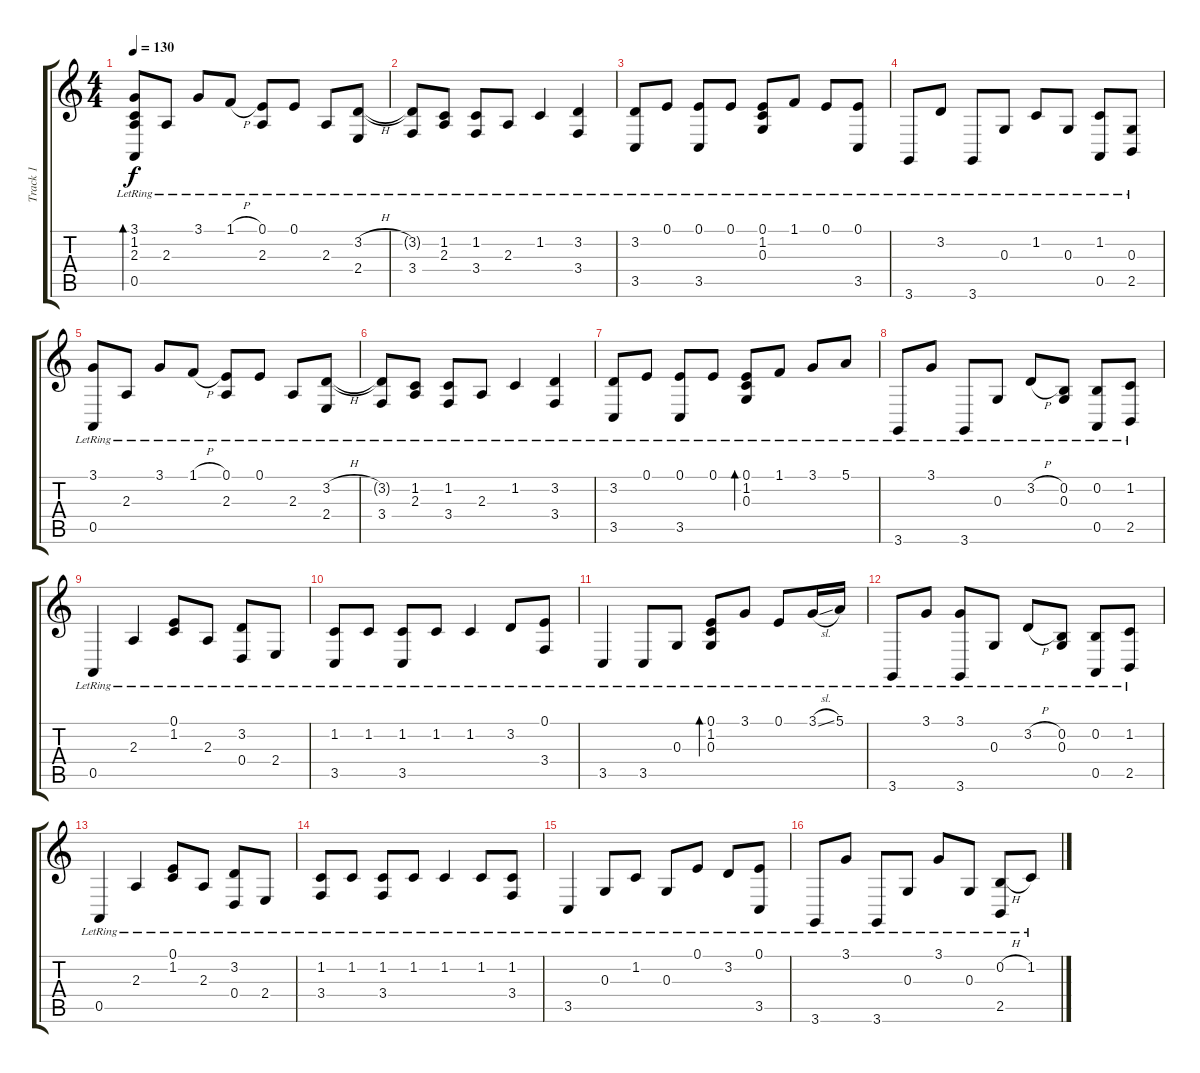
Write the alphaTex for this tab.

\track ("Track 1" "Track 1") {instrument acousticgrandpiano}
\staff {score tabs}
\tuning (E4 B3 G3 D3 A2 E2) {hide}
\ts (4 4)
\tempo 130
\clef g2
\ks c
(3.1{lr} 1.2{lr} 2.3{lr} 0.5{lr}).8{bd 60 dy f} 2.3{lr}.8 3.1{lr}.8 1.1{h lr}.8 (0.1{lr} 2.3{lr}).8 0.1{lr}.8 2.3{lr}.8 (3.2{h lr} 2.4{lr}).8 |
(3.2{t} 3.4{lr}).8 (1.2{lr} 2.3{lr}).8 (1.2{lr} 3.4{lr}).8 2.3{lr}.8 1.2{lr}.4 (3.2{lr} 3.4{lr}).4 |
(3.2{lr} 3.5{lr}).8 0.1{lr}.8 (0.1{lr} 3.5{lr}).8 0.1{lr}.8 (0.1{lr} 1.2{lr} 0.3{lr}).8 1.1{lr}.8 0.1{lr}.8 (0.1{lr} 3.5{lr}).8 |
3.6{lr}.8 3.2{lr}.8 3.6{lr}.8 0.3{lr}.8 1.2{lr}.8 0.3{lr}.8 (1.2{lr} 0.5{lr}).8 (0.3{lr} 2.5{lr}).8 |
(3.1{lr} 0.5{lr}).8 2.3{lr}.8 3.1{lr}.8 1.1{h lr}.8 (0.1{lr} 2.3{lr}).8 0.1{lr}.8 2.3{lr}.8 (3.2{h lr} 2.4{lr}).8 |
(3.2{t} 3.4{lr}).8 (1.2{lr} 2.3{lr}).8 (1.2{lr} 3.4{lr}).8 2.3{lr}.8 1.2{lr}.4 (3.2{lr} 3.4{lr}).4 |
(3.2{lr} 3.5{lr}).8 0.1{lr}.8 (0.1{lr} 3.5{lr}).8 0.1{lr}.8 (0.1{lr} 1.2{lr} 0.3{lr}).8{bd 60} 1.1{lr}.8 3.1{lr}.8 5.1{lr}.8 |
3.6{lr}.8 3.1{lr}.8 3.6{lr}.8 0.3{lr}.8 3.2{h lr}.8 (0.2{lr} 0.3{lr}).8 (0.2{lr} 0.5{lr}).8 (1.2{lr} 2.5{lr}).8 |
0.5{lr}.4 2.3{lr}.4 (0.1{lr} 1.2{lr}).8 2.3{lr}.8 (3.2{lr} 0.4{lr}).8 2.4{lr}.8 |
(1.2{lr} 3.5{lr}).8 1.2{lr}.8 (1.2{lr} 3.5{lr}).8 1.2{lr}.8 1.2{lr}.4 3.2{lr}.8 (0.1{lr} 3.4{lr}).8 |
3.5{lr}.4 3.5{lr}.8 0.3{lr}.8 (0.1{lr} 1.2{lr} 0.3{lr}).8{bd 60} 3.1{lr}.8 0.1{lr}.8 3.1{sl lr}.16 5.1{lr}.16 |
3.6{lr}.8 3.1{lr}.8 (3.1{lr} 3.6{lr}).8 0.3{lr}.8 3.2{h lr}.8 (0.2{lr} 0.3{lr}).8 (0.2{lr} 0.5{lr}).8 (1.2{lr} 2.5{lr}).8 |
0.5{lr}.4 2.3{lr}.4 (0.1{lr} 1.2{lr}).8 2.3{lr}.8 (3.2{lr} 0.4{lr}).8 2.4{lr}.8 |
(1.2{lr} 3.4{lr}).8 1.2{lr}.8 (1.2{lr} 3.4{lr}).8 1.2{lr}.8 1.2{lr}.4 1.2{lr}.8 (1.2{lr} 3.4{lr}).8 |
3.5{lr}.4 0.3{lr}.8 1.2{lr}.8 0.3{lr}.8 0.1{lr}.8 3.2{lr}.8 (0.1{lr} 3.5{lr}).8 |
3.6{lr}.8 3.1{lr}.8 3.6{lr}.8 0.3{lr}.8 3.1{lr}.8 0.3{lr}.8 (0.2{h lr} 2.5{lr}).8 1.2{lr}.8
